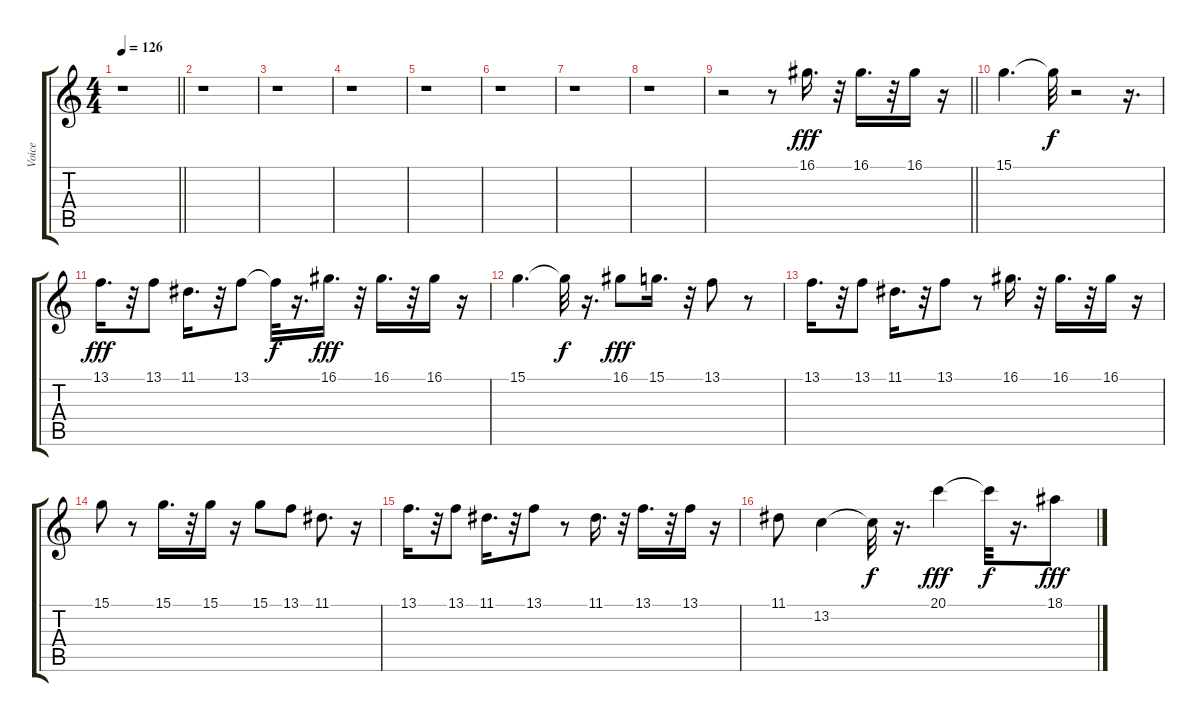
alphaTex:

\track ("Voice" "Voice") {instrument pad1newage}
\staff {score tabs}
\tuning (E4 B3 G3 D3 A2 E2) {hide}
\ts (4 4)
\tempo 126
\clef g2
\barLineRight lightlight
\ks c
r.1{dy f} |
r.1 |
r.1 |
r.1 |
r.1 |
r.1 |
r.1 |
r.1 |
\barLineRight lightlight
r.2 r.8 16.1.16{d dy fff} r.32 16.1.16{d} r.32 16.1.16 r.16 |
15.1.4{d} 15.1{t}.32{dy f} r.2 r.16{d} |
13.1.16{d dy fff} r.32 13.1.8 11.1.16{d} r.32 13.1.8 13.1{t}.32{dy f} r.16{d} 16.1.16{d dy fff} r.32 16.1.16{d} r.32 16.1.16 r.16 |
15.1.4{d} 15.1{t}.32{dy f} r.16{d} 16.1.8{dy fff} 15.1.16{d} r.32 13.1.8 r.8 |
13.1.16{d} r.32 13.1.8 11.1.16{d} r.32 13.1.8 r.8 16.1.16{d} r.32 16.1.16{d} r.32 16.1.16 r.16 |
15.1.8 r.8 15.1.16{d} r.32 15.1.16 r.16 15.1.8 13.1.8 11.1.8{d} r.16 |
13.1.16{d} r.32 13.1.8 11.1.16{d} r.32 13.1.8 r.8 11.1.16{d} r.32 13.1.16{d} r.32 13.1.16 r.16 |
11.1.8 13.2.4 13.2{t}.32{dy f} r.16{d} 20.1.4{dy fff} 20.1{t}.32{dy f} r.16{d} 18.1.8{dy fff}
